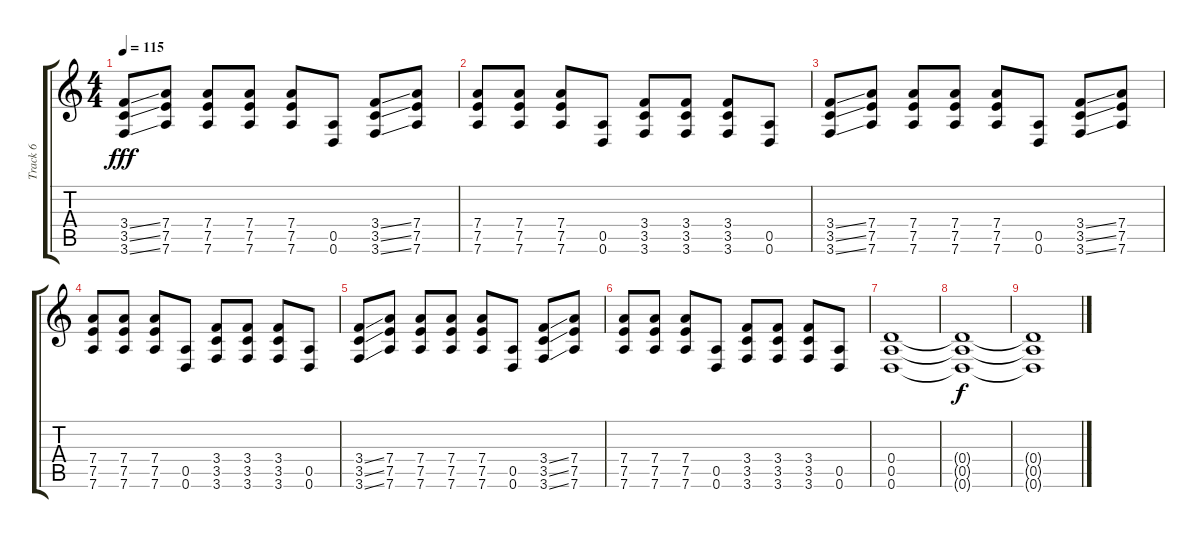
\track ("Track 6" "Track 6") {instrument overdrivenguitar}
\staff {score tabs}
\tuning (E4 B3 G3 D3 A2 D2) {hide}
\ts (4 4)
\tempo 115
\clef g2
\ks c
(3.4{ss} 3.5{ss} 3.6{ss}).8{dy fff} (7.4 7.5 7.6).8 (7.4 7.5 7.6).8 (7.4 7.5 7.6).8 (7.4 7.5 7.6).8 (0.5 0.6).8 (3.4{ss} 3.5{ss} 3.6{ss}).8 (7.4 7.5 7.6).8 |
(7.4 7.5 7.6).8 (7.4 7.5 7.6).8 (7.4 7.5 7.6).8 (0.5 0.6).8 (3.4 3.5 3.6).8 (3.4 3.5 3.6).8 (3.4 3.5 3.6).8 (0.5 0.6).8 |
(3.4{ss} 3.5{ss} 3.6{ss}).8 (7.4 7.5 7.6).8 (7.4 7.5 7.6).8 (7.4 7.5 7.6).8 (7.4 7.5 7.6).8 (0.5 0.6).8 (3.4{ss} 3.5{ss} 3.6{ss}).8 (7.4 7.5 7.6).8 |
(7.4 7.5 7.6).8 (7.4 7.5 7.6).8 (7.4 7.5 7.6).8 (0.5 0.6).8 (3.4 3.5 3.6).8 (3.4 3.5 3.6).8 (3.4 3.5 3.6).8 (0.5 0.6).8 |
(3.4{ss} 3.5{ss} 3.6{ss}).8 (7.4 7.5 7.6).8 (7.4 7.5 7.6).8 (7.4 7.5 7.6).8 (7.4 7.5 7.6).8 (0.5 0.6).8 (3.4{ss} 3.5{ss} 3.6{ss}).8 (7.4 7.5 7.6).8 |
(7.4 7.5 7.6).8 (7.4 7.5 7.6).8 (7.4 7.5 7.6).8 (0.5 0.6).8 (3.4 3.5 3.6).8 (3.4 3.5 3.6).8 (3.4 3.5 3.6).8 (0.5 0.6).8 |
(0.4 0.5 0.6).1 |
(0.4{t} 0.5{t} 0.6{t}).1{dy f} |
(0.4{t} 0.5{t} 0.6{t}).1
